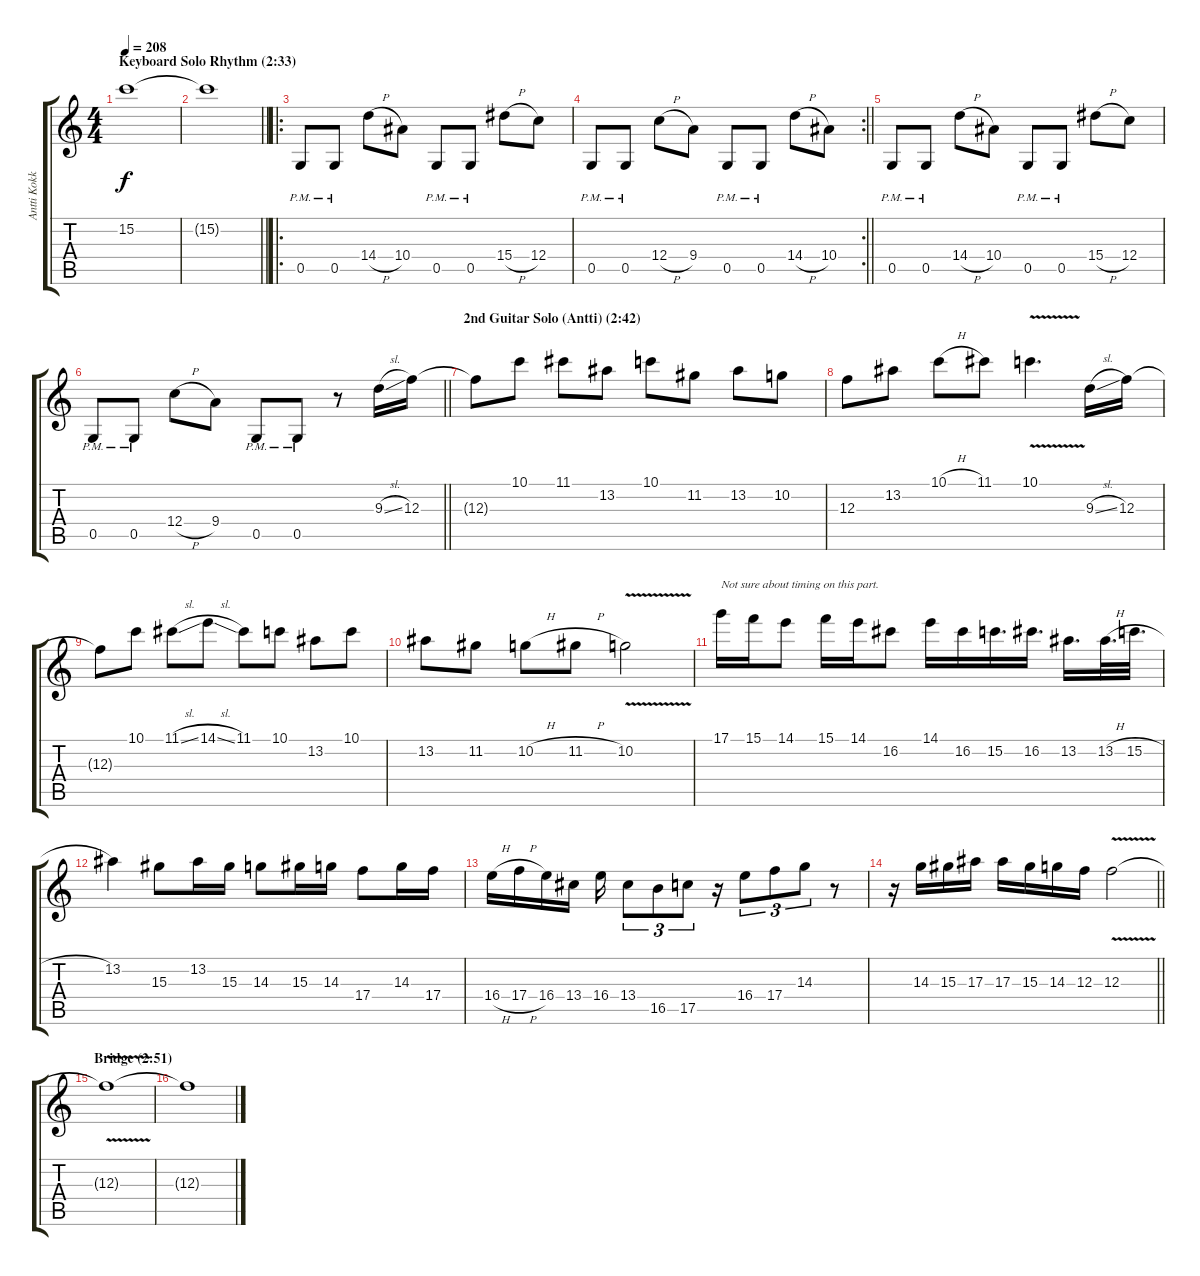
\track ("Antti Kokko" "Antti Kokk") {instrument distortionguitar}
\staff {score tabs}
\tuning (D4 A3 F3 C3 G2 D2) {hide}
\ts (4 4)
\section ("" "Keyboard Solo Rhythm (2:33)")
\tempo 208
\clef g2
\ks c
15.2{t}.1{dy f volume 0} |
\barLineRight lightlight
15.2{t}.1 |
\ro
0.5{pm}.8{volume 13} 0.5{pm}.8 14.4{h}.8 10.4.8 0.5{pm}.8 0.5{pm}.8 15.4{h}.8 12.4.8 |
\rc 2
\barLineRight lightlight
0.5{pm}.8 0.5{pm}.8 12.4{h}.8 9.4.8 0.5{pm}.8 0.5{pm}.8 14.4{h}.8 10.4.8 |
0.5{pm}.8 0.5{pm}.8 14.4{h}.8 10.4.8 0.5{pm}.8 0.5{pm}.8 15.4{h}.8 12.4.8 |
\barLineRight lightlight
0.5{pm}.8 0.5{pm}.8 12.4{h}.8 9.4.8 0.5{pm}.8 0.5{pm}.8 r.8 9.3{sl}.16 12.3.16 |
\section ("" "2nd Guitar Solo (Antti) (2:42)")
12.3{t}.8 10.1.8 11.1.8 13.2.8 10.1.8 11.2.8 13.2.8 10.2.8 |
12.3.8 13.2.8 10.1{h}.8 11.1.8 10.1{v}.4{d} 9.3{sl}.16 12.3.16 |
12.3{t}.8 10.1.8 11.1{sl}.8 14.1{sl}.8 11.1.8 10.1.8 13.2.8 10.1.8 |
13.2.8 11.2.8 10.2{h}.8 11.2{h}.8 10.2{v}.2 |
17.1.16{txt "Not sure about timing on this part."} 15.1.16 14.1.8 15.1.16 14.1.16 16.2.8 14.1.16 16.2.16 15.2.16{d} 16.2.16{d} 13.2.16{d} 13.2{h}.32{d} 15.2{h}.32{d} |
13.2.4 15.3.8 13.2.16 15.3.16 14.3.8 15.3.16 14.3.16 17.4.8 14.3.16 17.4.16 |
16.4{h}.16 17.4{h}.16 16.4.16 13.4.16 16.4.16 13.4.8{tu (3 2)} 16.5.8{tu (3 2)} 17.5.8{tu (3 2)} r.16 16.4.8{tu (3 2)} 17.4.8{tu (3 2)} 14.3.8{tu (3 2)} r.8 |
\barLineRight lightlight
r.16 14.3.16 15.3.16 17.3.16 17.3.16 15.3.16 14.3.16 12.3.16 12.3{v}.2 |
\section ("" "Bridge (2:51)")
12.3{t}.1{volume 0} |
12.3{t}.1
